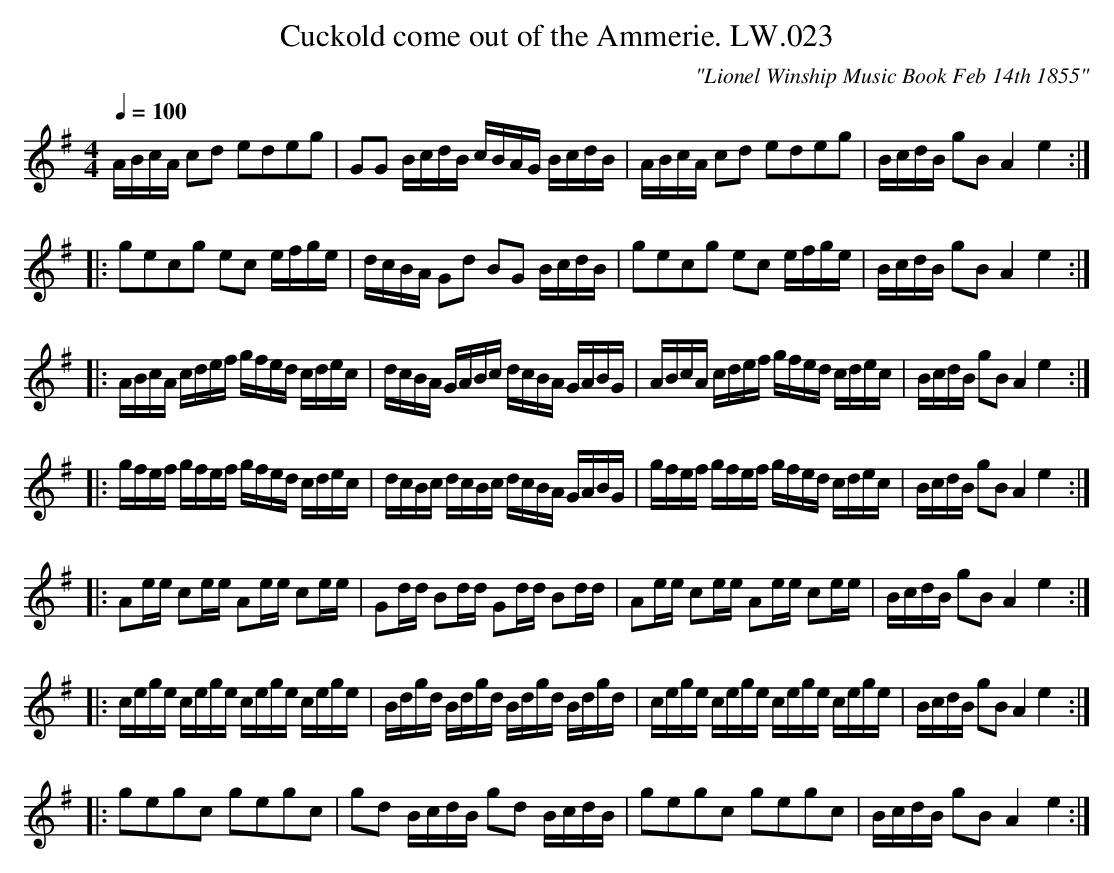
X:1
T:Cuckold come out of the Ammerie. LW.023
M:4/4
L:1/16
Q:1/4=100
C:"Lionel Winship Music Book Feb 14th 1855"
K:G
ABcA c2d2 e2d2e2g2 | G2G2 BcdB cBAG BcdB | ABcA c2d2 e2d2e2g2 | BcdB g2B2 A4e4 :|
|: g2e2c2g2 e2c2 efge | dcBA G2d2 B2G2 BcdB | g2e2c2g2 e2c2 efge | BcdB g2B2 A4e4 :|
|: ABcA cdef gfed cdec | dcBA GABc dcBA GABG | ABcA cdef gfed cdec | BcdB g2B2 A4e4 :|
|:gfef gfef gfed cdec | dcBc dcBc dcBA GABG | gfef gfef gfed cdec | BcdB g2B2 A4e4 :|
|: A2ee c2ee A2ee c2ee | G2dd B2dd G2dd B2dd | A2ee c2ee A2ee c2ee | BcdB g2B2 A4e4 :|
|: cege cege cege cege | Bdgd Bdgd Bdgd Bdgd | cege cege cege cege | BcdB g2B2 A4e4 :|
|: g2e2g2c2 g2e2g2c2 | g2d2 BcdB g2d2 BcdB | g2e2g2c2 g2e2g2c2 | BcdB g2B2 A4e4 :|
